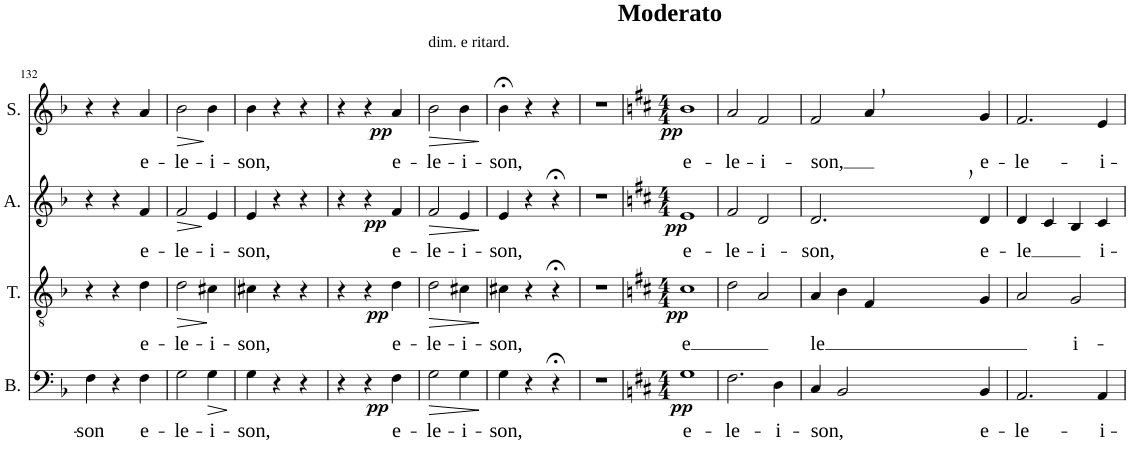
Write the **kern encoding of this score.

**kern	**text	**dynam	**kern	**text	**dynam	**kern	**text	**dynam	**kern	**text	**dynam
*part4	*part4	*part4	*part3	*part3	*part3	*part2	*part2	*part2	*part1	*part1	*part1
*staff4	*staff4	*staff4	*staff3	*staff3	*staff3	*staff2	*staff2	*staff2	*staff1	*staff1	*staff1
*I"Bass	*	*	*I"Tenor	*	*	*I"Alto	*	*	*I"Soprano	*	*
*I'B.	*	*	*I'T.	*	*	*I'A.	*	*	*I'S.	*	*
!!LO:PB:g=z
*clefF4	*	*	*clefGv2	*	*	*clefG2	*	*	*clefG2	*	*
*k[b-]	*	*	*k[b-]	*	*	*k[b-]	*	*	*k[b-]	*	*
*M3/4	*	*	*M3/4	*	*	*M3/4	*	*	*M3/4	*	*
=132	=132	=132	=132	=132	=132	=132	=132	=132	=132	=132	=132
!	!LO:LY:b	!	!	!	!	!	!	!	!	!	!
4F\	-son	.	4r	.	.	4r	.	.	4r	.	.
4r	.	.	4r	.	.	4r	.	.	4r	.	.
!	!LO:LY:b	!	!	!LO:LY:b	!	!	!LO:LY:b	!	!	!LO:LY:b	!
4F\	e-	.	4d\	e-	.	4f/	e-	.	4a/	e-	.
=133	=133	=133	=133	=133	=133	=133	=133	=133	=133	=133	=133
!	!LO:LY:b	!	!	!LO:LY:b	!LO:HP:b	!	!LO:LY:b	!LO:HP:b	!	!LO:LY:b	!LO:HP:b
2G\	-le-	.	2d\	-le-	>	2f/	-le-	>	2b-\	-le-	>
!	!LO:LY:b	!LO:HP:b	!	!LO:LY:b	!	!	!LO:LY:b	!	!	!LO:LY:b	!
4G\	-i-	>	4c#X\	-i-	.	4e/	-i-	.	4b-\	-i-	.
.	.	]	.	.	]	.	.	]	.	.	]
=134	=134	=134	=134	=134	=134	=134	=134	=134	=134	=134	=134
!	!LO:LY:b	!	!	!LO:LY:b	!	!	!LO:LY:b	!	!	!LO:LY:b	!
4G\	-son,	.	4c#X\	-son,	.	4e/	-son,	.	4b-\	-son,	.
4r	.	.	4r	.	.	4r	.	.	4r	.	.
4r	.	.	4r	.	.	4r	.	.	4r	.	.
=135	=135	=135	=135	=135	=135	=135	=135	=135	=135	=135	=135
4r	.	.	4r	.	.	4r	.	.	4r	.	.
!	!	!LO:DY:b	!	!	!LO:DY:b	!	!	!LO:DY:b	!	!	!LO:DY:b
4r	.	pp	4r	.	pp	4r	.	pp	4r	.	pp
!	!LO:LY:b	!	!	!LO:LY:b	!	!	!LO:LY:b	!	!	!LO:LY:b	!
4F\	e-	.	4d\	e-	.	4f/	e-	.	4a/	e-	.
=136	=136	=136	=136	=136	=136	=136	=136	=136	=136	=136	=136
!	!	!	!	!	!	!	!	!	!LO:TX:a:t=dim. e ritard.	!	!
!	!LO:LY:b	!LO:HP:b	!	!LO:LY:b	!LO:HP:b	!	!LO:LY:b	!LO:HP:b	!	!LO:LY:b	!LO:HP:b
2G\	-le-	>	2d\	-le-	>	2f/	-le-	>	2b-\	-le-	>
!	!LO:LY:b	!	!	!LO:LY:b	!	!	!LO:LY:b	!	!	!LO:LY:b	!
4G\	-i-	.	4c#X\	-i-	.	4e/	-i-	.	4b-\	-i-	.
.	.	]	.	.	]	.	.	]	.	.	]
=137	=137	=137	=137	=137	=137	=137	=137	=137	=137	=137	=137
!	!LO:LY:b	!	!	!LO:LY:b	!	!	!LO:LY:b	!	!	!LO:LY:b	!
4G\	-son,	.	4c#X\	-son,	.	4e/	-son,	.	4b-;<\	-son,	.
4r	.	.	4r	.	.	4r	.	.	4r	.	.
4r;<	.	.	4r;<	.	.	4r;<	.	.	4r	.	.
=138	=138	=138	=138	=138	=138	=138	=138	=138	=138	=138	=138
2.r	.	.	2.r	.	.	2.r	.	.	2.r	.	.
=139	=139	=139	=139	=139	=139	=139	=139	=139	=139	=139	=139
*k[f#c#]	*	*	*k[f#c#]	*	*	*k[f#c#]	*	*	*k[f#c#]	*	*
*M4/4	*	*	*M4/4	*	*	*M4/4	*	*	*M4/4	*	*
!	!	!	!	!	!	!	!	!	!LO:TX:a:B:t=Moderato	!	!
!	!LO:LY:b	!LO:DY:b	!	!LO:LY:b	!LO:DY:b	!	!LO:LY:b	!LO:DY:b	!	!LO:LY:b	!LO:DY:b
1G	e-	pp	1c#	-e	pp	1e	e-	pp	1b	e-	pp
=140	=140	=140	=140	=140	=140	=140	=140	=140	=140	=140	=140
!	!LO:LY:b	!	!	!	!	!	!LO:LY:b	!	!	!LO:LY:b	!
2.F#\	-le-	.	2d\	.	.	2f#/	-le-	.	2a/	-le-	.
!	!	!	!	!	!	!	!LO:LY:b	!	!	!LO:LY:b	!
.	.	.	2A/	.	.	2d/	-i-	.	2f#/	-i-	.
!	!LO:LY:b	!	!	!	!	!	!	!	!	!	!
4D\	-i-	.	.	.	.	.	.	.	.	.	.
=141	=141	=141	=141	=141	=141	=141	=141	=141	=141	=141	=141
!	!LO:LY:b	!	!	!LO:LY:b	!	!	!LO:LY:b	!	!	!LO:LY:b	!
4C#/	-son,	.	4A/	le	.	2.d,/	-son,	.	2f#/	-son,	.
2BB/	.	.	4B\	.	.	.	.	.	.	.	.
.	.	.	4F#/	.	.	.	.	.	4a,/	.	.
!	!LO:LY:b	!	!	!	!	!	!LO:LY:b	!	!	!LO:LY:b	!
4BB/	e-	.	4G/	.	.	4d/	e-	.	4g/	e-	.
=142	=142	=142	=142	=142	=142	=142	=142	=142	=142	=142	=142
!	!LO:LY:b	!	!	!	!	!	!LO:LY:b	!	!	!LO:LY:b	!
2.AA/	-le-	.	2A/	.	.	4d/	-le	.	2.f#/	-le-	.
.	.	.	.	.	.	4c#/	.	.	.	.	.
!	!	!	!	!LO:LY:b	!	!	!	!	!	!	!
.	.	.	2G/	i-	.	4B/	.	.	.	.	.
!	!LO:LY:b	!	!	!	!	!	!LO:LY:b	!	!	!LO:LY:b	!
4AA/	-i-	.	.	.	.	4c#/	i-	.	4e/	-i-	.
=	=	=	=	=	=	=	=	=	=	=	=
*-	*-	*-	*-	*-	*-	*-	*-	*-	*-	*-	*-
